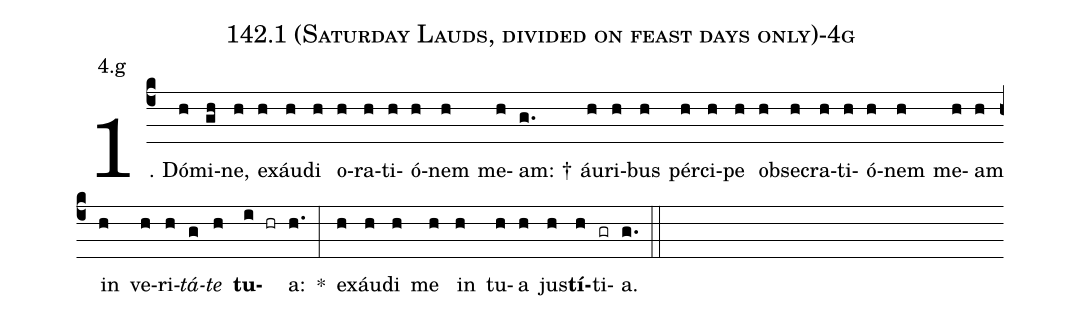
name: 142.1 (Saturday Lauds, divided on feast days only)-4g;
annotation: 4.g;
%%
(c4)1. Dó(h)mi(gh)ne,(h) ex(h)áu(h)di(h) o(h)ra(h)ti(h)ó(h)nem(h) me(h)am: †(g.) áu(h)ri(h)bus(h) pér(h)ci(h)pe(h) ob(h)se(h)cra(h)ti(h)ó(h)nem(h) me(h)am(h) in(h) ve(h)ri(h)<i>tá</i>(g)<i>te</i>(h) <b>tu</b>(i hr)a:(h.) *(:) ex(h)áu(h)di(h) me(h) in(h) tu(h)a(h) jus(h)<b>tí</b>(h)ti(gr)a.(g.) (::)
